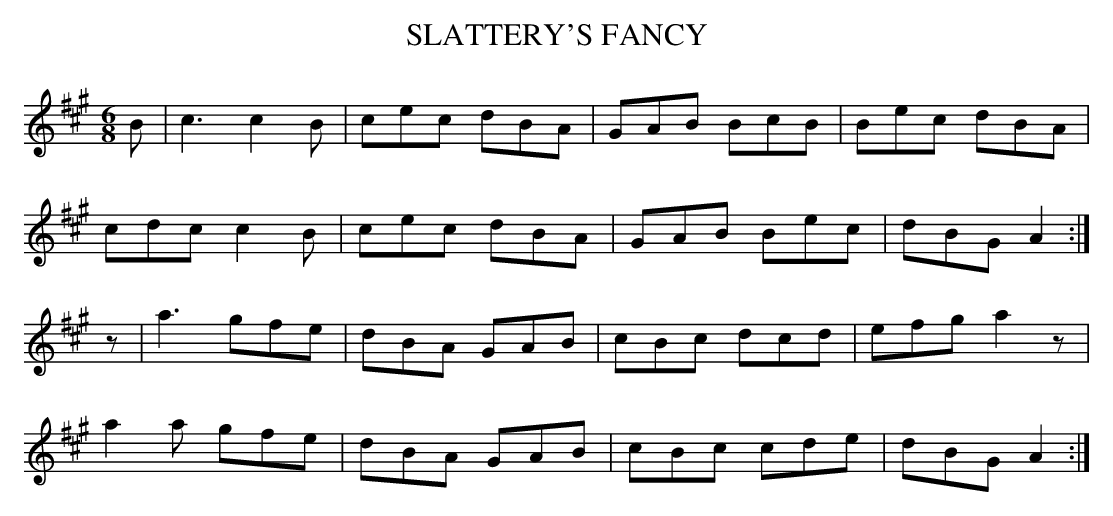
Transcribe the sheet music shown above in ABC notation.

X:1
T:SLATTERY'S FANCY
M:6/8
L:1/8
K:A
B|c3 c2B|cec dBA|GAB BcB|Bec dBA|
cdc c2B|cec dBA|GAB Bec|dBG A2 :|
z|a3 gfe|dBA GAB|cBc dcd|efg a2z|
a2a gfe|dBA GAB|cBc cde|dBG A2 :|
